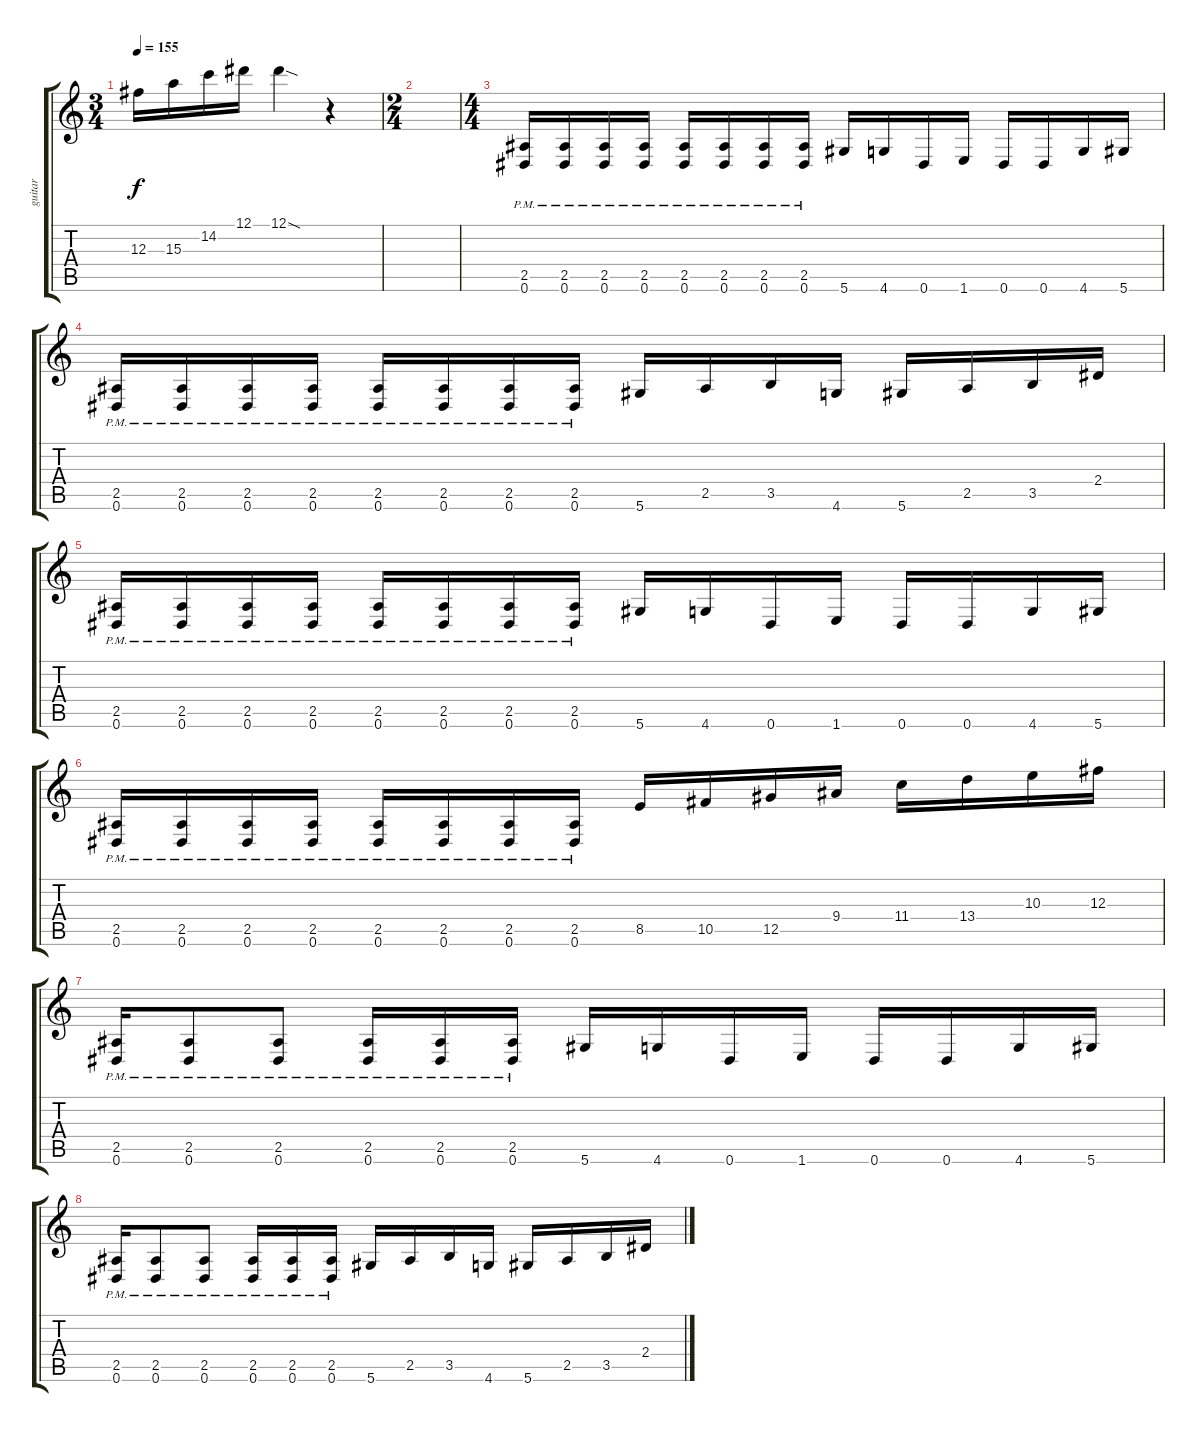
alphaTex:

\track ("guitar" "guitar") {instrument distortionguitar}
\staff {score tabs}
\tuning (Eb4 Bb3 Gb3 Db3 Ab2 Eb2) {hide}
\ts (3 4)
\tempo 155
\clef g2
\ks c
12.3.16{dy f} 15.3.16 14.2.16 12.1.16 12.1{sod}.4 r.4 |
\ts (2 4)
|
\ts (4 4)
(2.5{pm} 0.6{pm}).16 (2.5{pm} 0.6{pm}).16 (2.5{pm} 0.6{pm}).16 (2.5{pm} 0.6{pm}).16 (2.5{pm} 0.6{pm}).16 (2.5{pm} 0.6{pm}).16 (2.5{pm} 0.6{pm}).16 (2.5{pm} 0.6{pm}).16 5.6.16 4.6.16 0.6.16 1.6.16 0.6.16 0.6.16 4.6.16 5.6.16 |
(2.5{pm} 0.6{pm}).16 (2.5{pm} 0.6{pm}).16 (2.5{pm} 0.6{pm}).16 (2.5{pm} 0.6{pm}).16 (2.5{pm} 0.6{pm}).16 (2.5{pm} 0.6{pm}).16 (2.5{pm} 0.6{pm}).16 (2.5{pm} 0.6{pm}).16 5.6.16 2.5.16 3.5.16 4.6.16 5.6.16 2.5.16 3.5.16 2.4.16 |
(2.5{pm} 0.6{pm}).16 (2.5{pm} 0.6{pm}).16 (2.5{pm} 0.6{pm}).16 (2.5{pm} 0.6{pm}).16 (2.5{pm} 0.6{pm}).16 (2.5{pm} 0.6{pm}).16 (2.5{pm} 0.6{pm}).16 (2.5{pm} 0.6{pm}).16 5.6.16 4.6.16 0.6.16 1.6.16 0.6.16 0.6.16 4.6.16 5.6.16 |
(2.5{pm} 0.6{pm}).16 (2.5{pm} 0.6{pm}).16 (2.5{pm} 0.6{pm}).16 (2.5{pm} 0.6{pm}).16 (2.5{pm} 0.6{pm}).16 (2.5{pm} 0.6{pm}).16 (2.5{pm} 0.6{pm}).16 (2.5{pm} 0.6{pm}).16 8.5.16 10.5.16 12.5.16 9.4.16 11.4.16 13.4.16 10.3.16 12.3.16 |
(2.5{pm} 0.6{pm}).16 (2.5{pm} 0.6{pm}).8 (2.5{pm} 0.6{pm}).8 (2.5{pm} 0.6{pm}).16 (2.5{pm} 0.6{pm}).16 (2.5{pm} 0.6{pm}).16 5.6.16 4.6.16 0.6.16 1.6.16 0.6.16 0.6.16 4.6.16 5.6.16 |
(2.5{pm} 0.6{pm}).16 (2.5{pm} 0.6{pm}).8 (2.5{pm} 0.6{pm}).8 (2.5{pm} 0.6{pm}).16 (2.5{pm} 0.6{pm}).16 (2.5{pm} 0.6{pm}).16 5.6.16 2.5.16 3.5.16 4.6.16 5.6.16 2.5.16 3.5.16 2.4.16
